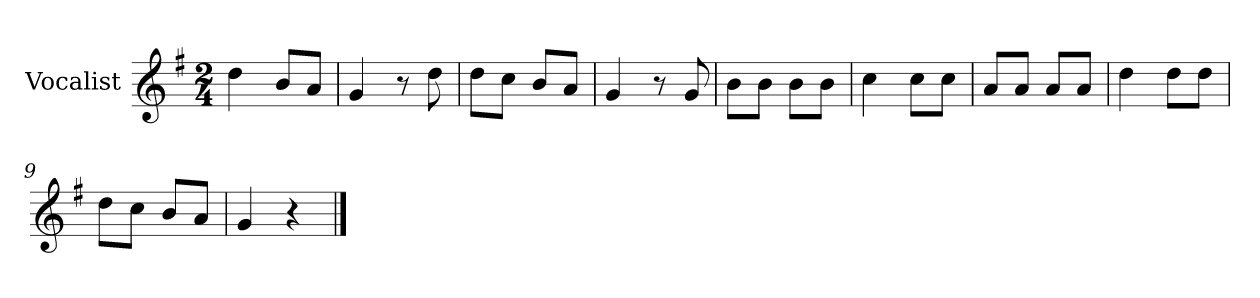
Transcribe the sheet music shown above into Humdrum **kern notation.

**kern
*part1
*staff1
*I"Vocalist
*k[f#]
*G:
*M2/4
=1
4dd
8bL
8aJ
=2
4g
8r
8dd
=3
8ddL
8ccJ
8bL
8aJ
=4
4g
8r
8g
=5
8bL
8bJ
8bL
8bJ
=6
4cc
8ccL
8ccJ
=7
8aL
8aJ
8aL
8aJ
=8
4dd
8ddL
8ddJ
=9
8ddL
8ccJ
8bL
8aJ
=10
4g
4r
==
*-
